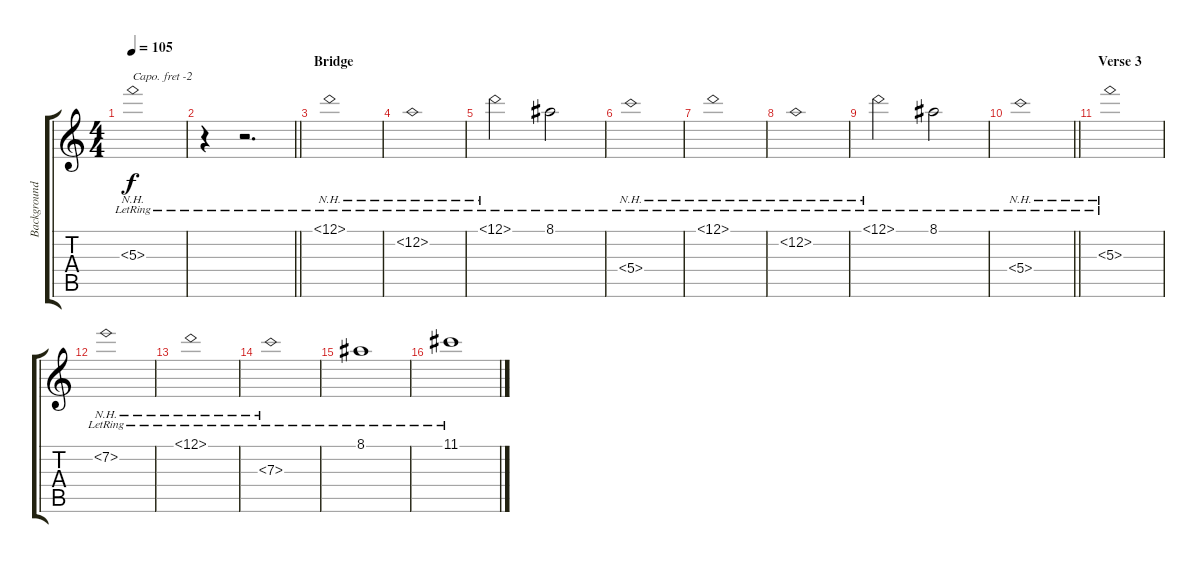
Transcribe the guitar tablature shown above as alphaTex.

\track ("Background Guitar" "Background") {instrument electricguitarclean}
\staff {score tabs}
\capo -2
\tuning (E4 B3 G3 D3 A2 E2) {hide}
\ts (4 4)
\tempo 105
\clef g2
\ks c
5.3{nh lr}.1{dy f} |
\barLineRight lightlight
r.4 r.2{d} |
\section ("" "Bridge")
12.1{nh lr}.1 |
12.2{nh lr}.1 |
12.1{nh lr}.2 8.1{lr}.2 |
5.4{nh lr}.1 |
12.1{nh lr}.1 |
12.2{nh lr}.1 |
12.1{nh lr}.2 8.1{lr}.2 |
\barLineRight lightlight
5.4{nh lr}.1 |
\section ("" "Verse 3")
5.3{nh lr}.1 |
7.2{nh lr}.1 |
12.1{nh lr}.1 |
7.3{nh lr}.1 |
8.1{lr}.1 |
11.1{lr}.1
